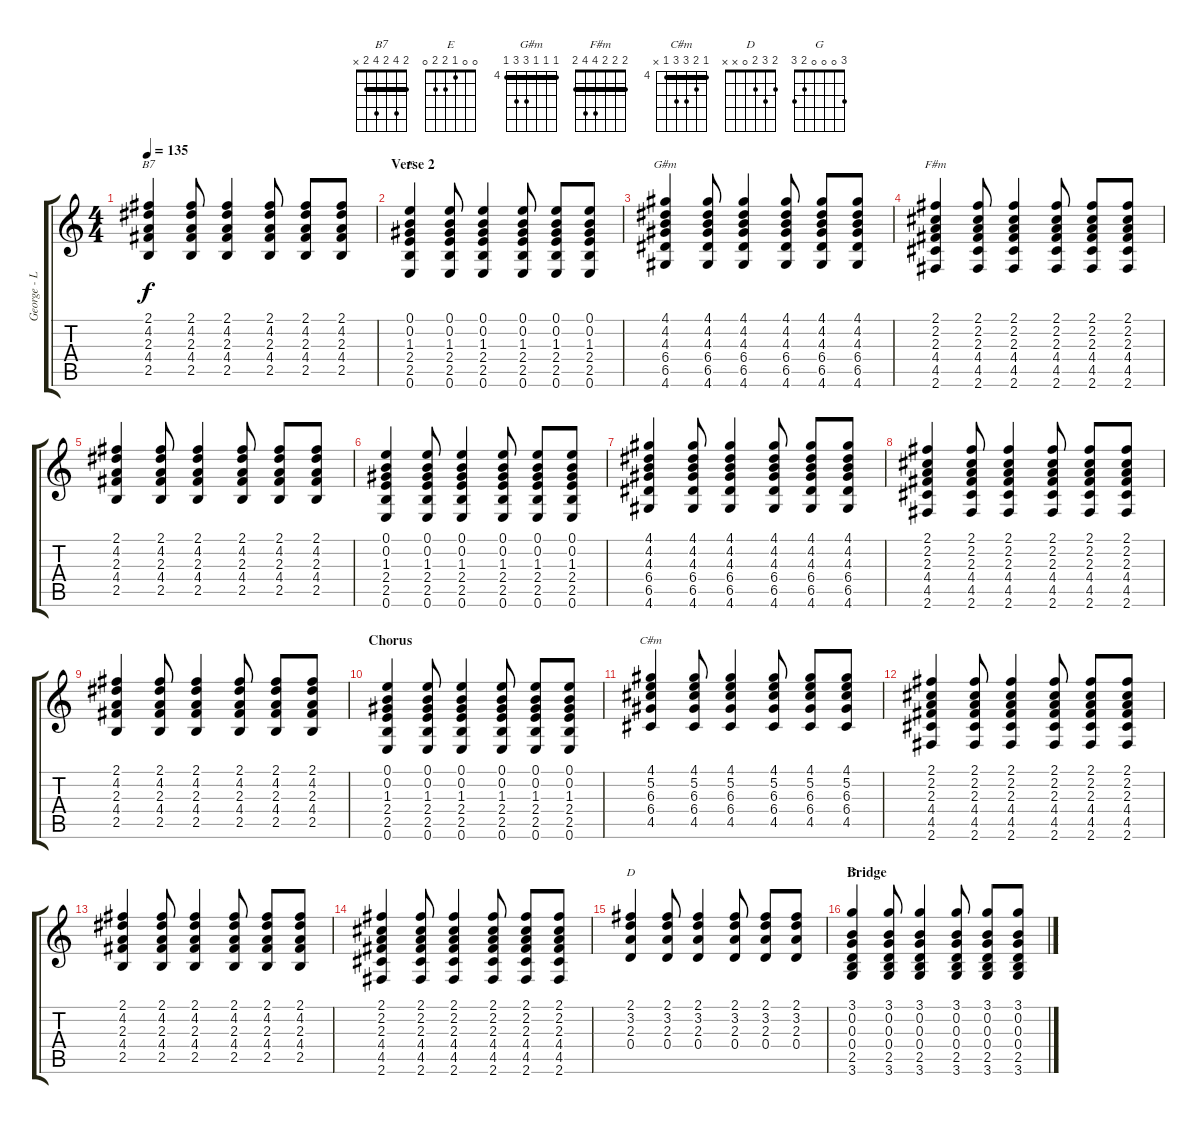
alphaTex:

\track ("George - Lead Guitar" "George - L") {instrument electricguitarclean}
\staff {score tabs}
\tuning (E4 B3 G3 D3 A2 E2) {hide}
\chord ("B7" 2 4 2 4 2 x) {barre 2}
\chord ("E" 0 0 1 2 2 0)
\chord ("G#m" 4 4 4 6 6 4) {firstfret 4 barre 4}
\chord ("F#m" 2 2 2 4 4 2) {barre 2}
\chord ("C#m" 4 5 6 6 4 x) {firstfret 4 barre 4}
\chord ("D" 2 3 2 0 x x)
\chord ("G" 3 0 0 0 2 3)
\ts (4 4)
\tempo 135
\clef g2
\ks c
(2.1 4.2 2.3 4.4 2.5).4{ch "B7" dy f} (2.1 4.2 2.3 4.4 2.5).8 (2.1 4.2 2.3 4.4 2.5).4 (2.1 4.2 2.3 4.4 2.5).8 (2.1 4.2 2.3 4.4 2.5).8 (2.1 4.2 2.3 4.4 2.5).8 |
\section ("" "Verse 2")
(0.1 0.2 1.3 2.4 2.5 0.6).4{ch "E"} (0.1 0.2 1.3 2.4 2.5 0.6).8 (0.1 0.2 1.3 2.4 2.5 0.6).4 (0.1 0.2 1.3 2.4 2.5 0.6).8 (0.1 0.2 1.3 2.4 2.5 0.6).8 (0.1 0.2 1.3 2.4 2.5 0.6).8 |
(4.1 4.2 4.3 6.4 6.5 4.6).4{ch "G#m"} (4.1 4.2 4.3 6.4 6.5 4.6).8 (4.1 4.2 4.3 6.4 6.5 4.6).4 (4.1 4.2 4.3 6.4 6.5 4.6).8 (4.1 4.2 4.3 6.4 6.5 4.6).8 (4.1 4.2 4.3 6.4 6.5 4.6).8 |
(2.1 2.2 2.3 4.4 4.5 2.6).4{ch "F#m"} (2.1 2.2 2.3 4.4 4.5 2.6).8 (2.1 2.2 2.3 4.4 4.5 2.6).4 (2.1 2.2 2.3 4.4 4.5 2.6).8 (2.1 2.2 2.3 4.4 4.5 2.6).8 (2.1 2.2 2.3 4.4 4.5 2.6).8 |
(2.1 4.2 2.3 4.4 2.5).4 (2.1 4.2 2.3 4.4 2.5).8 (2.1 4.2 2.3 4.4 2.5).4 (2.1 4.2 2.3 4.4 2.5).8 (2.1 4.2 2.3 4.4 2.5).8 (2.1 4.2 2.3 4.4 2.5).8 |
(0.1 0.2 1.3 2.4 2.5 0.6).4 (0.1 0.2 1.3 2.4 2.5 0.6).8 (0.1 0.2 1.3 2.4 2.5 0.6).4 (0.1 0.2 1.3 2.4 2.5 0.6).8 (0.1 0.2 1.3 2.4 2.5 0.6).8 (0.1 0.2 1.3 2.4 2.5 0.6).8 |
(4.1 4.2 4.3 6.4 6.5 4.6).4 (4.1 4.2 4.3 6.4 6.5 4.6).8 (4.1 4.2 4.3 6.4 6.5 4.6).4 (4.1 4.2 4.3 6.4 6.5 4.6).8 (4.1 4.2 4.3 6.4 6.5 4.6).8 (4.1 4.2 4.3 6.4 6.5 4.6).8 |
(2.1 2.2 2.3 4.4 4.5 2.6).4 (2.1 2.2 2.3 4.4 4.5 2.6).8 (2.1 2.2 2.3 4.4 4.5 2.6).4 (2.1 2.2 2.3 4.4 4.5 2.6).8 (2.1 2.2 2.3 4.4 4.5 2.6).8 (2.1 2.2 2.3 4.4 4.5 2.6).8 |
(2.1 4.2 2.3 4.4 2.5).4 (2.1 4.2 2.3 4.4 2.5).8 (2.1 4.2 2.3 4.4 2.5).4 (2.1 4.2 2.3 4.4 2.5).8 (2.1 4.2 2.3 4.4 2.5).8 (2.1 4.2 2.3 4.4 2.5).8 |
\section ("" "Chorus")
(0.1 0.2 1.3 2.4 2.5 0.6).4 (0.1 0.2 1.3 2.4 2.5 0.6).8 (0.1 0.2 1.3 2.4 2.5 0.6).4 (0.1 0.2 1.3 2.4 2.5 0.6).8 (0.1 0.2 1.3 2.4 2.5 0.6).8 (0.1 0.2 1.3 2.4 2.5 0.6).8 |
(4.1 5.2 6.3 6.4 4.5).4{ch "C#m"} (4.1 5.2 6.3 6.4 4.5).8 (4.1 5.2 6.3 6.4 4.5).4 (4.1 5.2 6.3 6.4 4.5).8 (4.1 5.2 6.3 6.4 4.5).8 (4.1 5.2 6.3 6.4 4.5).8 |
(2.1 2.2 2.3 4.4 4.5 2.6).4 (2.1 2.2 2.3 4.4 4.5 2.6).8 (2.1 2.2 2.3 4.4 4.5 2.6).4 (2.1 2.2 2.3 4.4 4.5 2.6).8 (2.1 2.2 2.3 4.4 4.5 2.6).8 (2.1 2.2 2.3 4.4 4.5 2.6).8 |
(2.1 4.2 2.3 4.4 2.5).4 (2.1 4.2 2.3 4.4 2.5).8 (2.1 4.2 2.3 4.4 2.5).4 (2.1 4.2 2.3 4.4 2.5).8 (2.1 4.2 2.3 4.4 2.5).8 (2.1 4.2 2.3 4.4 2.5).8 |
(2.1 2.2 2.3 4.4 4.5 2.6).4 (2.1 2.2 2.3 4.4 4.5 2.6).8 (2.1 2.2 2.3 4.4 4.5 2.6).4 (2.1 2.2 2.3 4.4 4.5 2.6).8 (2.1 2.2 2.3 4.4 4.5 2.6).8 (2.1 2.2 2.3 4.4 4.5 2.6).8 |
(2.1 3.2 2.3 0.4).4{ch "D"} (2.1 3.2 2.3 0.4).8 (2.1 3.2 2.3 0.4).4 (2.1 3.2 2.3 0.4).8 (2.1 3.2 2.3 0.4).8 (2.1 3.2 2.3 0.4).8 |
\section ("" "Bridge")
(3.1 0.2 0.3 0.4 2.5 3.6).4{ch "G"} (3.1 0.2 0.3 0.4 2.5 3.6).8 (3.1 0.2 0.3 0.4 2.5 3.6).4 (3.1 0.2 0.3 0.4 2.5 3.6).8 (3.1 0.2 0.3 0.4 2.5 3.6).8 (3.1 0.2 0.3 0.4 2.5 3.6).8
